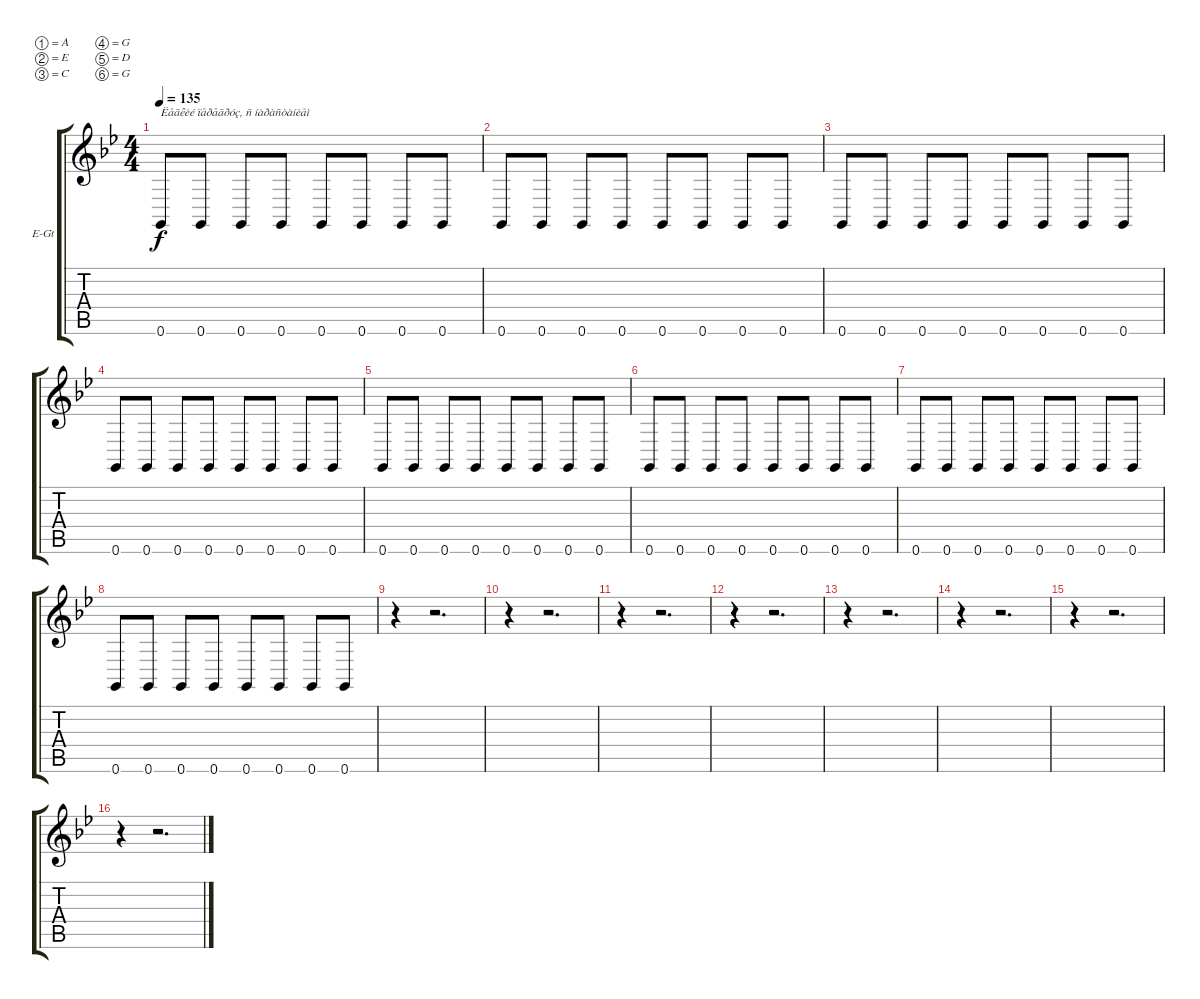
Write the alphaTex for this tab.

\bracketExtendMode groupsimilarinstruments
\firstSystemTrackNameOrientation horizontal
\otherSystemsTrackNameOrientation horizontal
\track ("[B]" "E-Gt") {instrument distortionguitar}
\staff {score tabs}
\tuning (A3 E3 C3 G2 D2 G1)
\ts (4 4)
\tempo 135
\clef g2
\ks gminor
0.6.8{txt "Ëåãêèé ïåðåãðóç, ñ íàðàñòàíèåì" dy f} 0.6.8 0.6.8 0.6.8 0.6.8 0.6.8 0.6.8 0.6.8 |
0.6.8 0.6.8 0.6.8 0.6.8 0.6.8 0.6.8 0.6.8 0.6.8 |
0.6.8 0.6.8 0.6.8 0.6.8 0.6.8 0.6.8 0.6.8 0.6.8 |
0.6.8 0.6.8 0.6.8 0.6.8 0.6.8 0.6.8 0.6.8 0.6.8 |
0.6.8 0.6.8 0.6.8 0.6.8 0.6.8 0.6.8 0.6.8 0.6.8 |
0.6.8 0.6.8 0.6.8 0.6.8 0.6.8 0.6.8 0.6.8 0.6.8 |
0.6.8 0.6.8 0.6.8 0.6.8 0.6.8 0.6.8 0.6.8 0.6.8 |
0.6.8 0.6.8 0.6.8 0.6.8 0.6.8 0.6.8 0.6.8 0.6.8 |
r.4 r.2{d} |
r.4 r.2{d} |
r.4 r.2{d} |
r.4 r.2{d} |
r.4 r.2{d} |
r.4 r.2{d} |
r.4 r.2{d} |
r.4 r.2{d}
